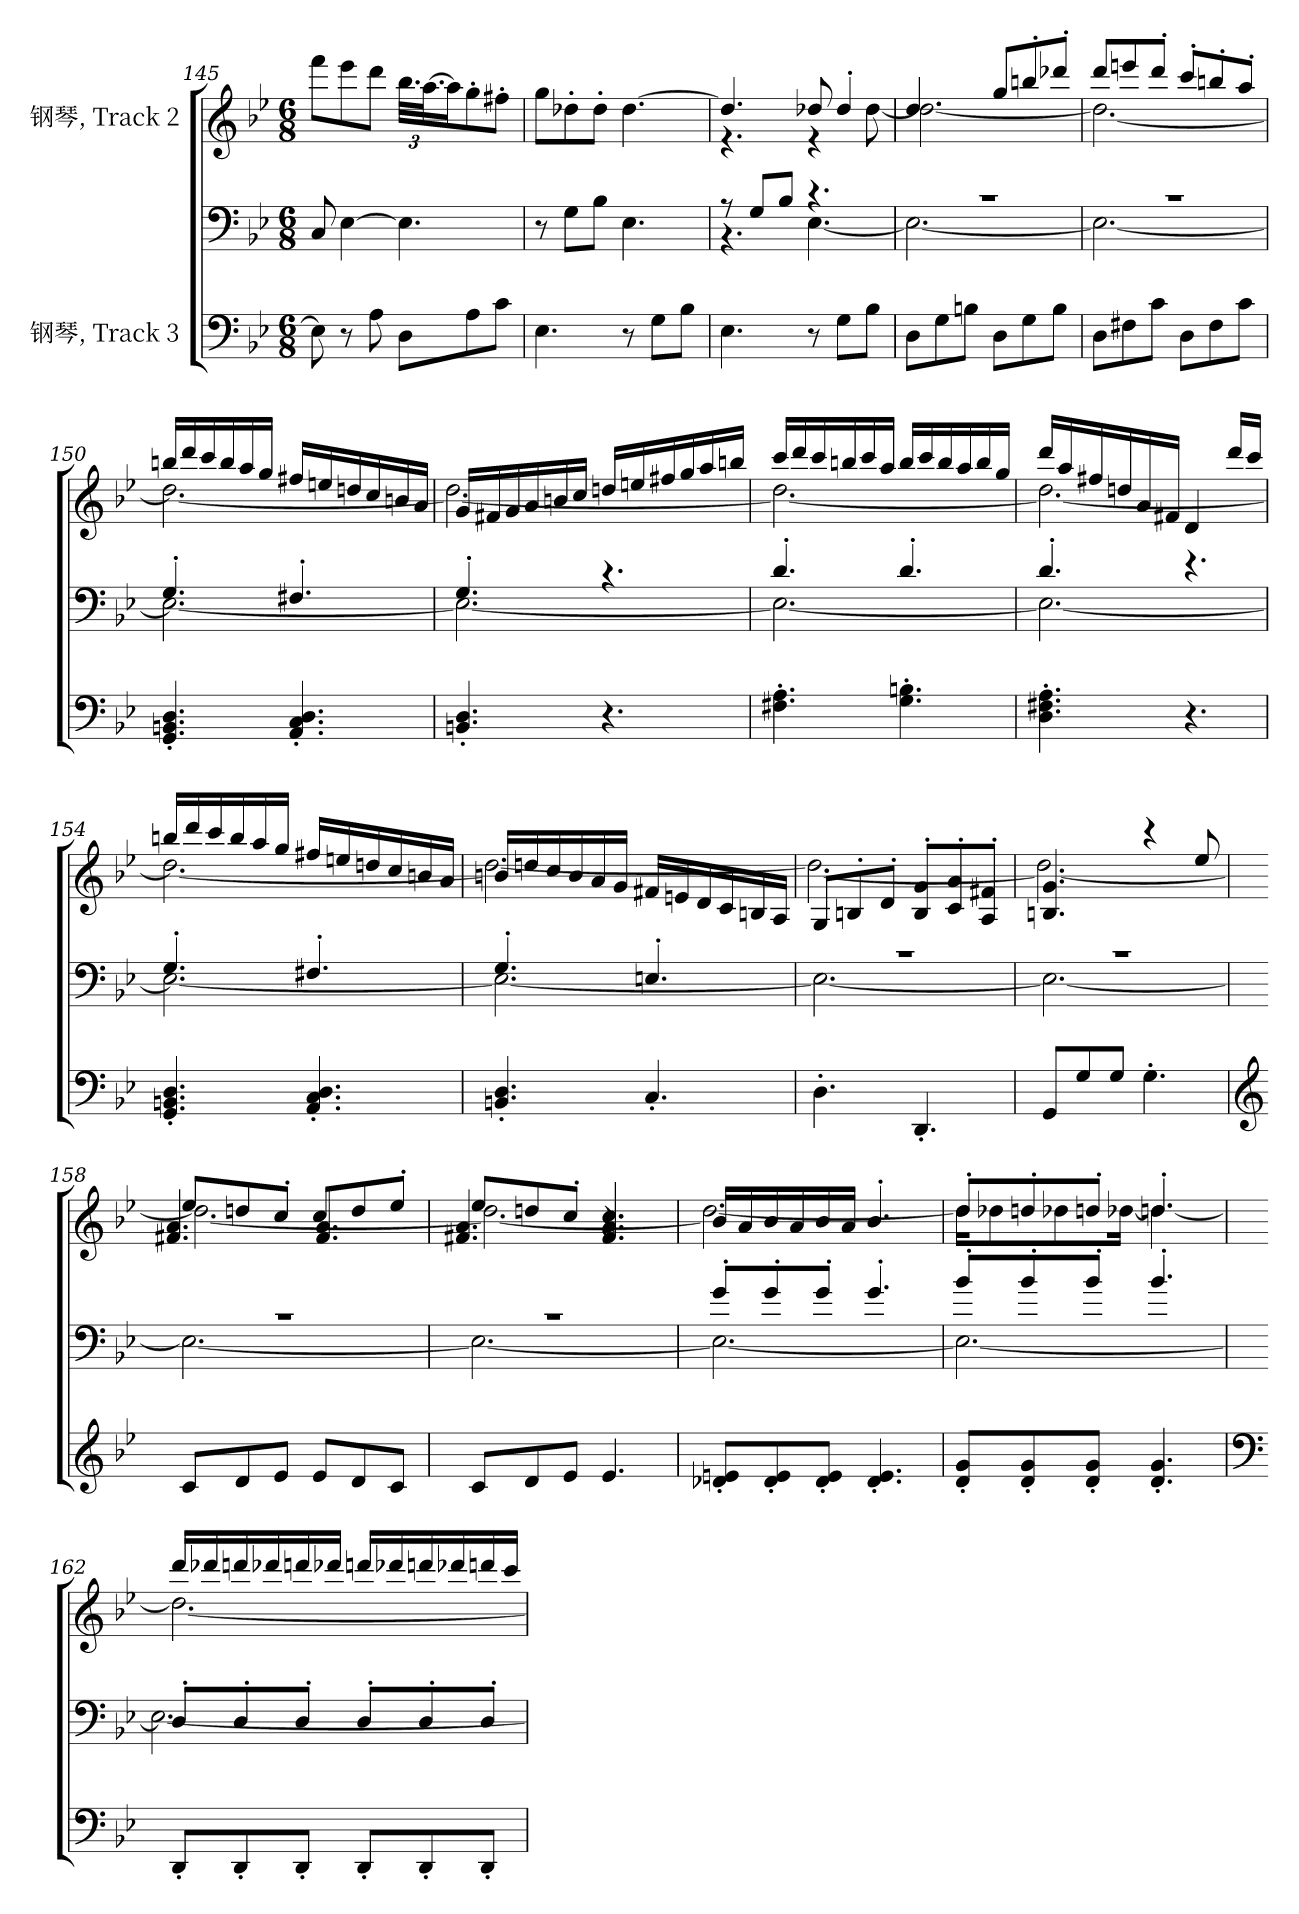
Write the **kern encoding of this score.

**kern	**kern	**kern
*part2	*part2	*part1
*staff3	*staff2	*staff1
*I"钢琴, Track 3	*	*I"钢琴, Track 2
!!LO:LB:g=z
*clefF4	*clefF4	*clefG2
*k[b-e-]	*k[b-e-]	*k[b-e-]
*M6/8	*M6/8	*M6/8
=145	=145	=145
8E-\]	8C/	8fff\L
8r	[4E-\	8eee-\
8A\	.	8ddd\J
*	*	*Xbrackettup
8D\L	4.E-\]	48.bb-\LLL
.	.	[48.aa\J
.	.	16aa\J]
8A\	.	8gg'\
8c\J	.	8ff#X'\J
=146	=146	=146
4.E-\	8r	8gg\L
.	8G\L	8dd-X'\
.	8B-\J	8dd-'\J
8r	4.E-\	[4.dd-\
8G\L	.	.
8B-\J	.	.
=147	=147	=147
*	*^	*^
4.E-\	8r	4.r	4.dd-/]	4.r
.	8G/L	.	.	.
.	8B-/J	.	.	.
8r	4.r	[4.E-\	8dd-X/	4r
8G\L	.	.	4dd-'/	.
8B-\J	.	.	.	[8dd-\
=148	=148	=148	=148	=148
8D\L	2.r	2.E-\_	4.dd/	2.dd-\_
8G\	.	.	.	.
8Bn\J	.	.	.	.
8D\L	.	.	8gg/L	.
8G\	.	.	8bbn'/	.
8B\J	.	.	8ddd-X'/J	.
!!LO:LB:g=z	!!
=149	=149	=149	=149	=149
8D\L	2.r	2.E-\_	8ddd/L	2.dd-\_
8F#X\	.	.	8eeen/	.
8c\J	.	.	8ddd'/J	.
8D\L	.	.	8ccc'/L	.
8F#\	.	.	8bbn'/	.
8c\J	.	.	8aa'/J	.
=150	=150	=150	=150	=150
*	*	*	*MM144	*
4.GG/' 4.BBn/' 4.D/'	4.G'/	2.E-\_	16bbn/LL	2.dd-\_
.	.	.	16ddd/	.
.	.	.	16ccc/	.
.	.	.	16bb/	.
.	.	.	16aa/	.
.	.	.	16gg/JJ	.
4.AA/' 4.C/' 4.D/'	4.F#X'/	.	16ff#X/LL	.
.	.	.	16een/	.
.	.	.	16ddn/	.
.	.	.	16cc/	.
.	.	.	16bn/	.
.	.	.	16a/JJ	.
!!LO:LB:g=z	!!
=151	=151	=151	=151	=151
4.BBn/' 4.D/'	4.G'/	2.E-\_	16g/LL	2.dd-\_
.	.	.	16f#X/	.
.	.	.	16g/	.
.	.	.	16a/	.
.	.	.	16bn/	.
.	.	.	16cc/JJ	.
4.r	4.r	.	16ddn/LL	.
.	.	.	16een/	.
.	.	.	16ff#X/	.
.	.	.	16gg/	.
.	.	.	16aa/	.
.	.	.	16bbn/JJ	.
=152	=152	=152	=152	=152
4.F#X\' 4.A\'	4.d'/	2.E-\_	16ccc/LL	2.dd-\_
.	.	.	16ddd/	.
.	.	.	16ccc/	.
.	.	.	16bbn/	.
.	.	.	16ccc/	.
.	.	.	16aa/JJ	.
4.G\' 4.Bn\'	4.d'/	.	16bb/LL	.
.	.	.	16ccc/	.
.	.	.	16bb/	.
.	.	.	16aa/	.
.	.	.	16bb/	.
.	.	.	16gg/JJ	.
!!LO:PB:g=z	!!
=153	=153	=153	=153	=153
4.D\' 4.F#X\' 4.A\'	4.d'/	2.E-\_	16ddd/LL	2.dd-\_
.	.	.	16aa/	.
.	.	.	16ff#X/	.
.	.	.	16ddn/	.
.	.	.	16a/	.
.	.	.	16f#X/JJ	.
4.r	4.r	.	4d/	.
.	.	.	16ddd/LL	.
.	.	.	16ccc/JJ	.
=154	=154	=154	=154	=154
4.GG/' 4.BBn/' 4.D/'	4.G'/	2.E-\_	16bbn/LL	2.dd-\_
.	.	.	16ddd/	.
.	.	.	16ccc/	.
.	.	.	16bb/	.
.	.	.	16aa/	.
.	.	.	16gg/JJ	.
4.AA/' 4.C/' 4.D/'	4.F#X'/	.	16ff#X/LL	.
.	.	.	16een/	.
.	.	.	16ddn/	.
.	.	.	16cc/	.
.	.	.	16bn/	.
.	.	.	16a/JJ	.
!!LO:LB:g=z	!!
=155	=155	=155	=155	=155
4.BBn/' 4.D/'	4.G'/	2.E-\_	16bn/LL	2.dd-\_
.	.	.	16ddn/	.
.	.	.	16cc/	.
.	.	.	16b/	.
.	.	.	16a/	.
.	.	.	16g/JJ	.
4.C'/	4.En'/	.	16f#X/LL	.
.	.	.	16en/	.
.	.	.	16d/	.
.	.	.	16c/	.
.	.	.	16Bn/	.
.	.	.	16A/JJ	.
=156	=156	=156	=156	=156
4.D'\	2.r	2.E-\_	8G'/L	2.dd-\_
.	.	.	8Bn'/	.
.	.	.	8d'/J	.
4.DD'/	.	.	8B/' 8g/'L	.
.	.	.	8c/' 8a/'	.
.	.	.	8A/' 8f#X/'J	.
=157	=157	=157	=157	=157
8GG/L	2.r	2.E-\_	4.Bn/ 4.g/	2.dd-\_
8G/	.	.	.	.
8G/J	.	.	.	.
4.G'\	.	.	4r	.
.	.	.	8ee-/	.
*	*	*	*v	*v
!!LO:LB:g=z
=158	=158	=158	=158
*clefG2	*	*	*
*	*	*	*^
*	*	*	*	*^
8c/L	2.r	2.E-\_	8ee-/L	2.dd-\_	4.f#X/ 4.a/
8d/	.	.	8ddn/	.	.
8e-/J	.	.	8cc'/J	.	.
8e-/L	.	.	8cc/L	.	4.f#/ 4.a/
8d/	.	.	8dd/	.	.
8c/J	.	.	8ee-'/J	.	.
=159	=159	=159	=159	=159	=159
8c/L	2.r	2.E-\_	8ee-/L	2.dd-\_	4.f#X/ 4.a/
8d/	.	.	8ddn/	.	.
8e-/J	.	.	8cc'/J	.	.
4.e-/	.	.	4.f#/ 4.a/ 4.cc/	.	4.r
*	*	*	*v	*v	*v
=160	=160	=160	=160
*	*	*	*MM110
*	*	*	*^
8d-X/' 8en/'L	8g'/L	2.E-\_	16b-/LL	2.dd-\_
.	.	.	16a/	.
8d-/' 8e/'	8g'/	.	16b-/	.
.	.	.	16a/	.
8d-/' 8e/'J	8g'/J	.	16b-/	.
.	.	.	16a/JJ	.
4.d-/' 4.e/'	4.g'/	.	4.b-'/	.
=161	=161	=161	=161	=161
8d/' 8g/'L	8b-'/L	2.E-\_	8dd'/L	16dd-\KL]
.	.	.	.	8dd-X\
8d/' 8g/'	8b-'/	.	8ddn'/	.
.	.	.	.	8dd-X\
8d/' 8g/'J	8b-'/J	.	8ddn'/J	.
.	.	.	.	[16dd-X\Jk
4.d/' 4.g/'	4.b-'/	.	4.ddn'/	4.dd-\_
!!LO:LB:g=z	!!
=162	=162	=162	=162	=162
*clefF4	*	*	*	*
8DD'/L	8D'/L	2.E-\_	16ddd/LL	2.dd-\_
.	.	.	16ddd-X/	.
8DD'/	8D'/	.	16dddn/	.
.	.	.	16ddd-X/	.
8DD'/J	8D'/J	.	16dddn/	.
.	.	.	16ddd-X/JJ	.
8DD'/L	8D'/L	.	16dddn/LL	.
.	.	.	16ddd-X/	.
8DD'/	8D'/	.	16dddn/	.
.	.	.	16ddd-X/	.
8DD'/J	8D'/J	.	16dddn/	.
.	.	.	16ccc/JJ	.
*	*v	*v	*	*
*	*	*v	*v
=	=	=
*-	*-	*-
